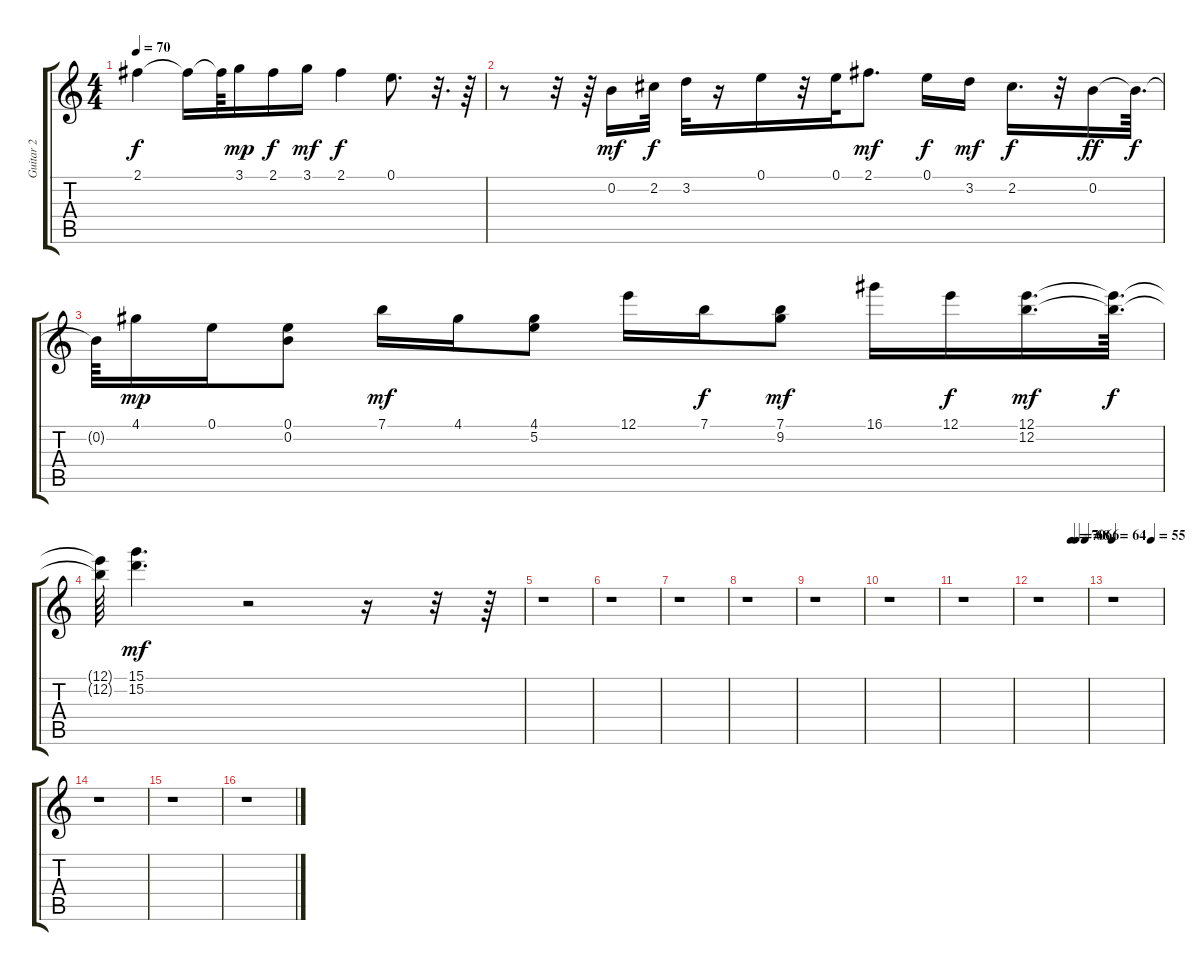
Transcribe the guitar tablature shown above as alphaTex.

\track ("Guitar 2" "Guitar 2") {instrument acousticguitarnylon}
\staff {score tabs}
\tuning (E4 B3 G3 D3 A2 E2) {hide}
\ts (4 4)
\tempo 70
\clef g2
\ks c
2.1{t}.4{dy f} 2.1{t}.16 2.1{t}.64 3.1.16{dy mp} 2.1.16{dy f} 3.1.16{dy mf} 2.1.4{dy f} 0.1.8{d} r.32{d} r.64 |
r.8 r.32 r.64 0.2.16{dy mf} 2.2.32{dy f} 3.2.32 r.16 0.1.16 r.32 0.1.32 2.1.8{d dy mf} 0.1.16{dy f} 3.2.16{dy mf} 2.2.16{d dy f} r.32 0.2.16{dy ff} 0.2{t}.64{d dy f} |
0.2{t}.64 4.1.16{dy mp} 0.1.16 (0.1 0.2).8 7.1.16{dy mf} 4.1.16 (4.1 5.2).8 12.1.16 7.1.16{dy f} (7.1 9.2).8{dy mf} 16.1.16 12.1.16{dy f} (12.1 12.2).16{d dy mf} (12.1{t} 12.2{t}).64{d dy f} |
(12.1{t} 12.2{t}).64 (15.1 15.2).4{d dy mf} r.2 r.16 r.32 r.64 |
r.1 |
r.1 |
r.1 |
r.1 |
r.1 |
r.1 |
r.1 |
\tempo (70 0.6875)
\tempo (68 0.78125)
\tempo (66 0.96875)
r.1 |
\tempo 64
\tempo (55 0.78125)
r.1 |
r.1 |
r.1 |
r.1
